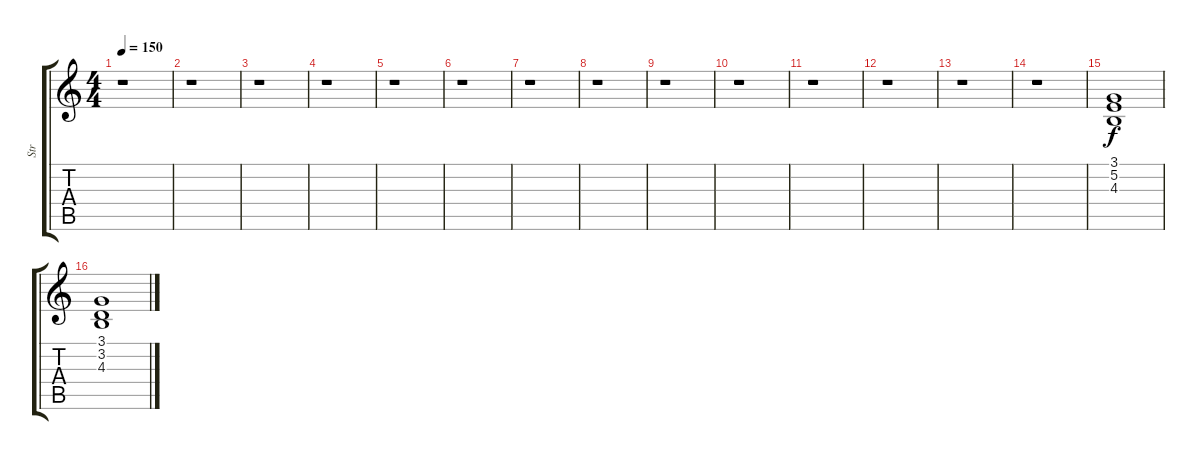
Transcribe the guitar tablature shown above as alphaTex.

\track ("Str" "Str") {instrument stringensemble2}
\staff {score tabs}
\tuning (E4 B3 G3 D3 A2 E2) {hide}
\ts (4 4)
\tempo 150
\clef g2
\ks c
r.1{dy f} |
r.1 |
r.1 |
r.1 |
r.1 |
r.1 |
r.1 |
r.1 |
r.1 |
r.1 |
r.1 |
r.1 |
r.1 |
r.1 |
(3.1 5.2 4.3).1 |
(3.1 3.2 4.3).1
